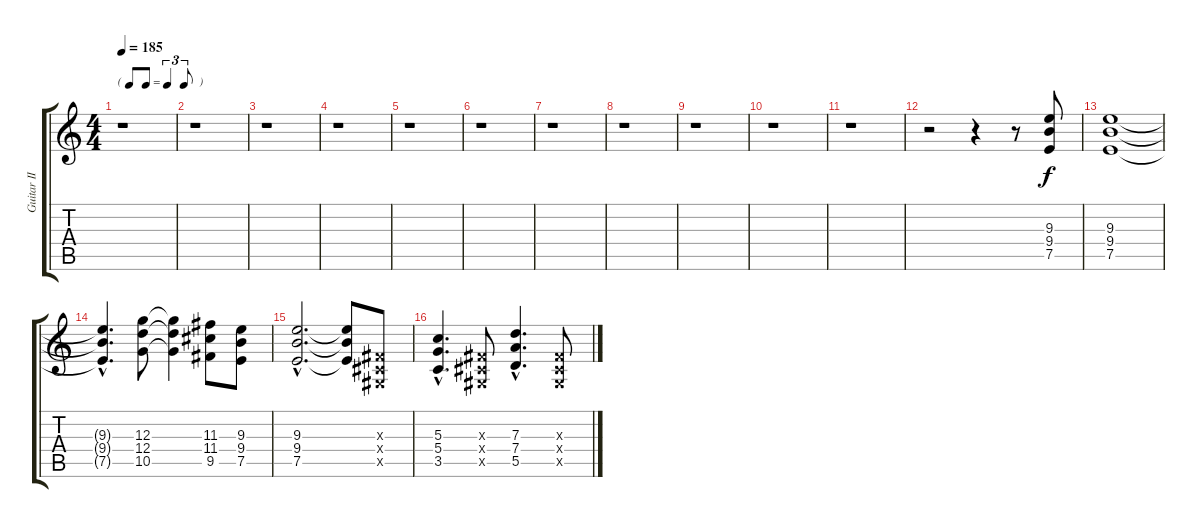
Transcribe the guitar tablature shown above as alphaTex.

\track ("Guitar II" "Guitar II") {instrument overdrivenguitar}
\staff {score tabs}
\tuning (E4 B3 G3 D3 A2 E2) {hide}
\ts (4 4)
\tf triplet8th
\tempo 185
\clef g2
\ks c
r.1{dy f instrument overdrivenguitar} |
r.1 |
r.1 |
r.1 |
r.1 |
r.1 |
r.1 |
r.1 |
r.1 |
r.1 |
r.1 |
r.2 r.4 r.8 (9.3 9.4 7.5).8 |
(9.3 9.4 7.5).1 |
(9.3{hac t} 9.4{hac t} 7.5{hac t}).4{d} (12.3 12.4 10.5).8 (12.3{t} 12.4{t} 10.5{t}).4 (11.3 11.4 9.5).8 (9.3 9.4 7.5).8 |
(9.3{hac} 9.4{hac} 7.5{hac}).2{d} (9.3{t} 9.4{t} 7.5{t}).8 (-1.3{x} -1.4{x} -1.5{x}).8 |
(5.3{hac} 5.4{hac} 3.5{hac}).4{d} (-1.3{x} -1.4{x} -1.5{x}).8 (7.3{hac} 7.4{hac} 5.5{hac}).4{d} (-1.3{x} -1.4{x} -1.5{x}).8
